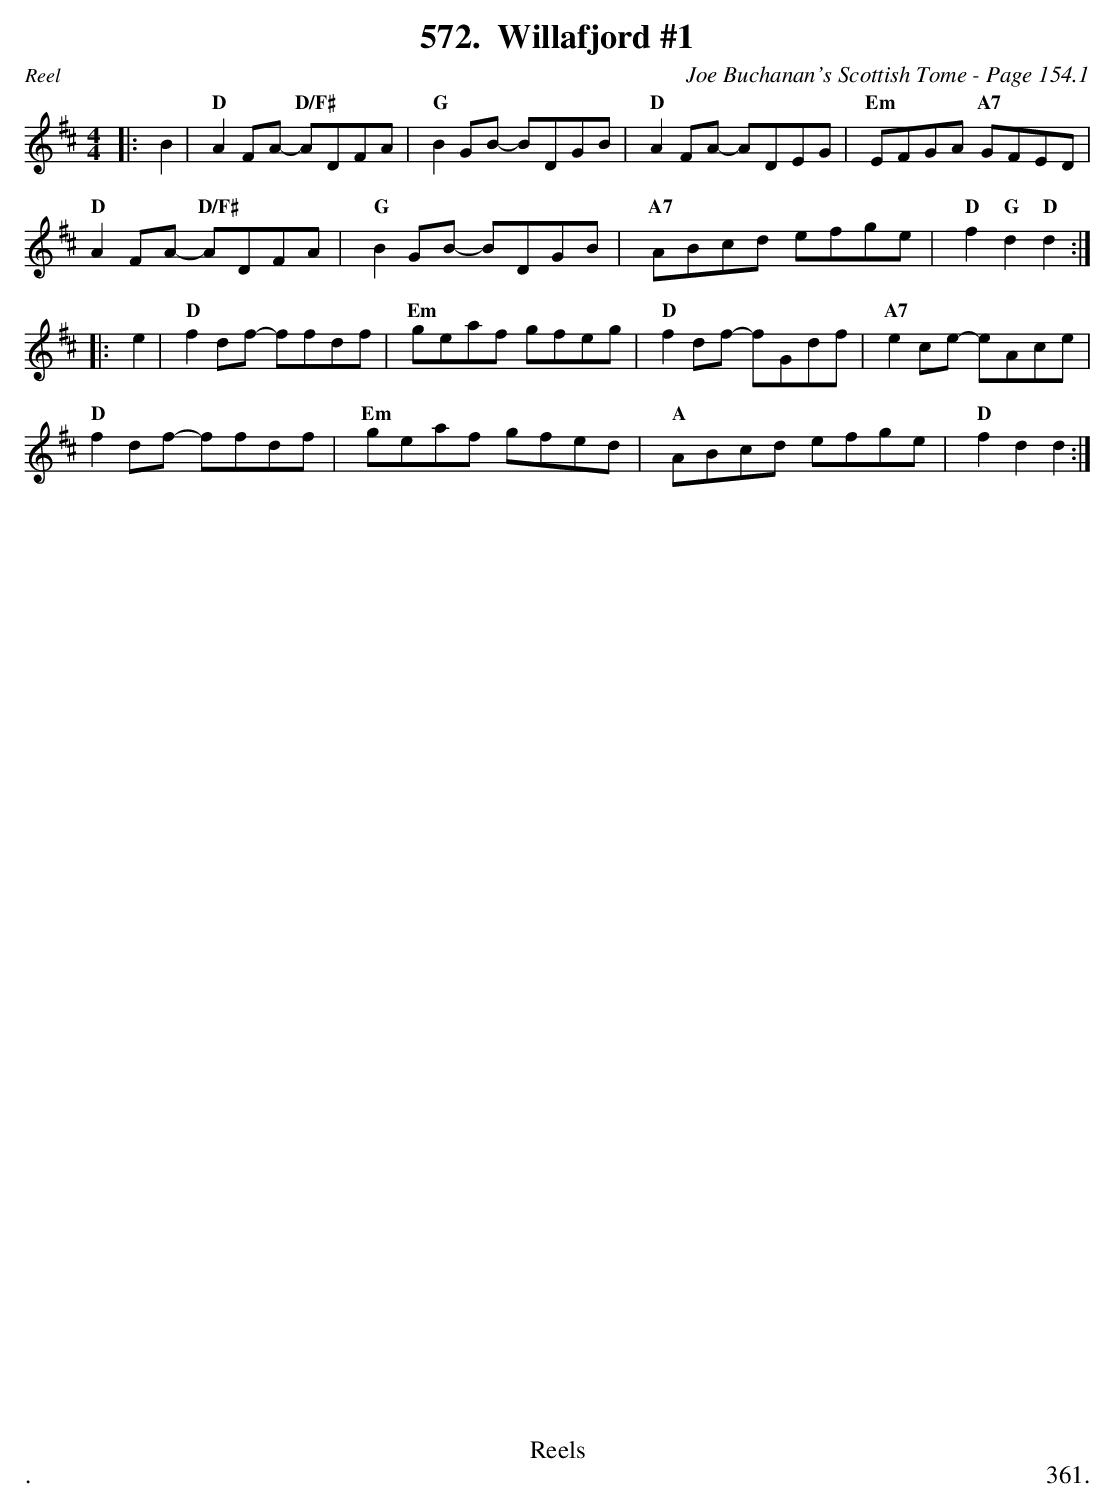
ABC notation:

X:1
T:Willafjord #1
C:Joe Buchanan's Scottish Tome - Page 154.1
L:1/8
M:4/4
K:D
|: B2 | "D"A2 FA- "D/F#"ADFA | "G"B2 GB- BDGB | "D"A2 FA- ADEG | "Em"EFGA "A7"GFED |
"D"A2 FA- "D/F#"ADFA | "G"B2 GB- BDGB | "A7"ABcd efge | "D"f2 "G"d2 "D"d2 :|
|: e2 | "D"f2 df- ffdf | "Em"geaf gfeg | "D"f2 df- fGdf | "A7"e2 ce- eAce |
"D"f2 df- ffdf | "Em"geaf gfed | "A"ABcd efge | "D"f2 d2 d2 :|
